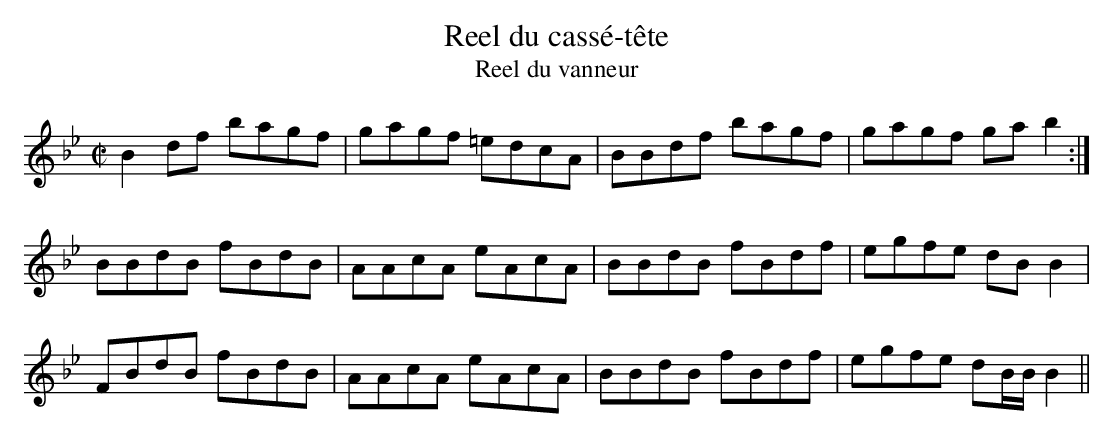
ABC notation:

X:1
T:Reel du cassé-tête
T:Reel du vanneur
M:C|
L:1/8
K:Bb
B2df bagf|gagf =edcA|BBdf bagf|gagf gab2:|
BBdB fBdB|AAcA eAcA|BBdB fBdf|egfe dB B2|
FBdB fBdB| AAcA eAcA|BBdB fBdf|egfe dB/B/ B2||
